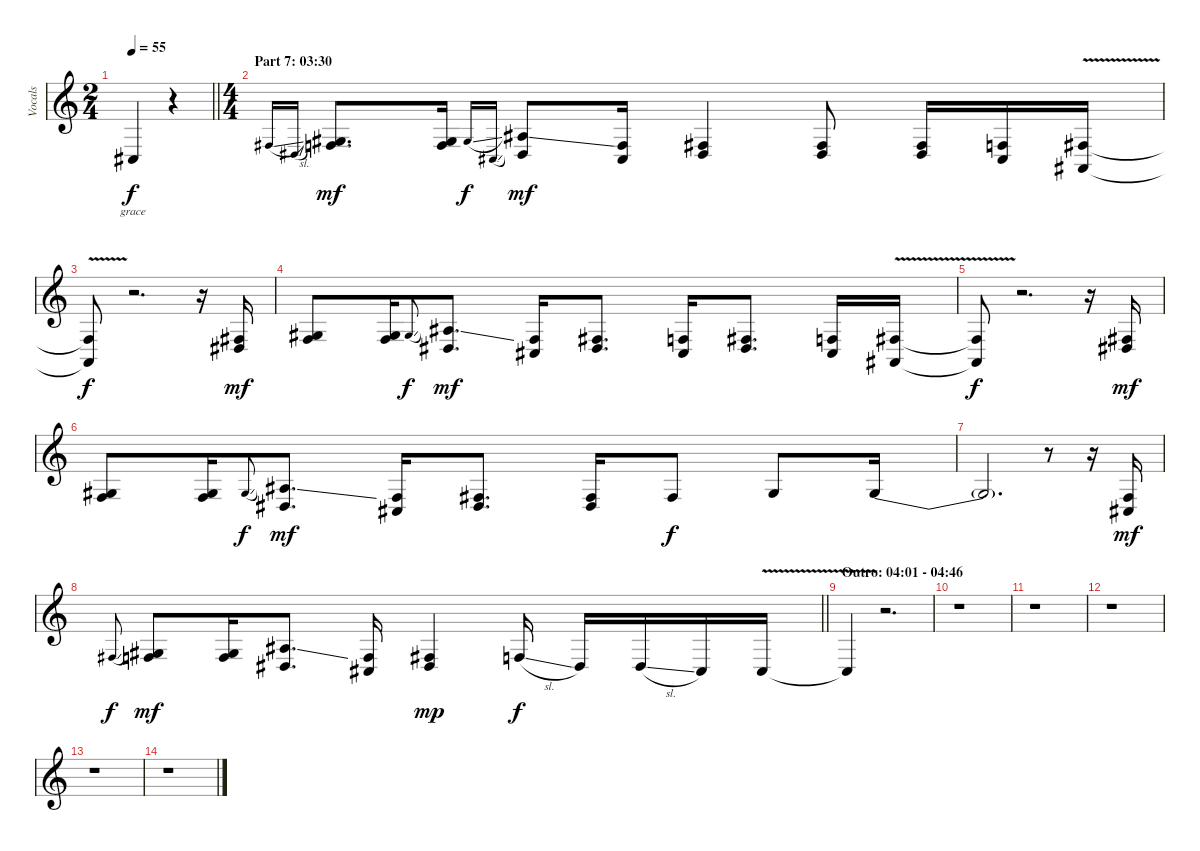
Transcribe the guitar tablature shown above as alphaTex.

\track ("Vocals" "Vocals") {instrument altosax}
\staff {score}
\tuning (Eb4 Bb3 Gb3 Db3 Ab2 Eb2) {hide}
\ts (2 4)
\tempo 55
\clef g2
\barLineRight lightlight
\ks c
0.4{t}.4{lyrics (0 "grace") lyrics (1 "") lyrics (2 "") lyrics (3 "") lyrics (4 "") dy f} r.4 |
\ts (4 4)
\section ("" "Part 7: 03:30")
5.4{sl}.16{gr onbeat} 7.5{sl}.16{gr onbeat} (7.4 9.5).8{d dy mf volume 16} (7.4 9.5).16 7.4{sl}.16{gr onbeat dy f} 5.5{sl}.16{gr onbeat} (9.4{ss} 7.5).8{dy mf} (4.4 5.5).16 (5.4 7.5).4 (5.4 7.5).8 (5.4 7.5).16 (4.4 5.5).16 (5.4{v} 2.5{v}).16 |
(5.4{t} 2.5{t}).8{dy f} r.2{d} r.16 (5.4 7.5).16{dy mf} |
(7.4 9.5).8 (7.4 9.5).16 7.4{sl}.8{gr onbeat dy f} (9.4{ss} 7.5).8{d dy mf} (4.4 5.5).16 (5.4 7.5).8{d} (4.4 5.5).16 (5.4 7.5).8{d} (4.4 5.5).16 (5.4{v} 2.5{v}).16 |
(5.4{t} 2.5{t}).8{dy f} r.2{d} r.16 (5.4 7.5).16{dy mf} |
(7.4 9.5).8 (7.4 9.5).16 7.4{sl}.8{gr onbeat dy f} (9.4{ss} 7.5).8{d dy mf} (4.4 5.5).16 (5.4 7.5).8{d} (5.4 7.5).16 5.4.8{dy f} 7.4.8 7.4{be (custom 0 0 5 4 30 4 45 0 60 0)}.16 |
7.4{t}.2{d} r.8 r.16 (4.4 5.5).16{dy mf} |
\barLineRight lightlight
5.4{sl}.8{gr onbeat dy f} (7.4 9.5).8{dy mf} (7.4 9.5).16 (9.4{ss} 7.5).8{d} (4.4 5.5).16 (5.4 7.5).4{dy mp} 4.4{sl}.16{dy f} 2.4.16 2.4{sl}.16 0.4.16 0.4{v}.16 |
\section ("" "Outro: 04:01 - 04:46")
0.4{t}.4 r.2{d} |
r.1 |
r.1 |
r.1 |
r.1 |
r.1
